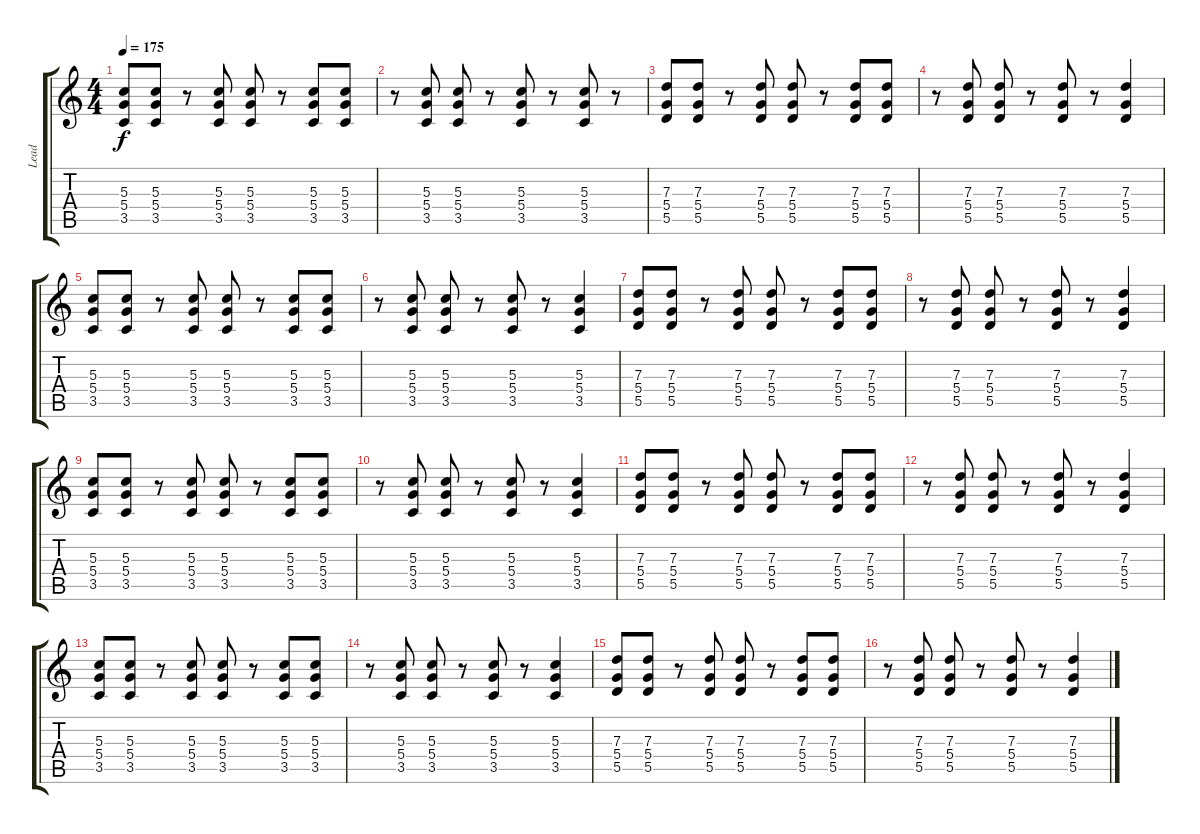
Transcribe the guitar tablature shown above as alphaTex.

\track ("Lead" "Lead") {instrument overdrivenguitar}
\staff {score tabs}
\tuning (E4 B3 G3 D3 A2 D2) {hide}
\ts (4 4)
\tempo 175
\clef g2
\ks c
(5.3 5.4 3.5).8{dy f volume 6} (5.3 5.4 3.5).8 r.8 (5.3 5.4 3.5).8 (5.3 5.4 3.5).8 r.8 (5.3 5.4 3.5).8 (5.3 5.4 3.5).8 |
r.8{volume 16} (5.3 5.4 3.5).8 (5.3 5.4 3.5).8 r.8 (5.3 5.4 3.5).8 r.8 (5.3 5.4 3.5).8 r.8 |
(7.3 5.4 5.5).8 (7.3 5.4 5.5).8 r.8 (7.3 5.4 5.5).8 (7.3 5.4 5.5).8 r.8 (7.3 5.4 5.5).8 (7.3 5.4 5.5).8 |
r.8 (7.3 5.4 5.5).8 (7.3 5.4 5.5).8 r.8 (7.3 5.4 5.5).8 r.8 (7.3 5.4 5.5).4 |
(5.3 5.4 3.5).8 (5.3 5.4 3.5).8 r.8 (5.3 5.4 3.5).8 (5.3 5.4 3.5).8 r.8 (5.3 5.4 3.5).8 (5.3 5.4 3.5).8 |
r.8 (5.3 5.4 3.5).8 (5.3 5.4 3.5).8 r.8 (5.3 5.4 3.5).8 r.8 (5.3 5.4 3.5).4 |
(7.3 5.4 5.5).8 (7.3 5.4 5.5).8 r.8 (7.3 5.4 5.5).8 (7.3 5.4 5.5).8 r.8 (7.3 5.4 5.5).8 (7.3 5.4 5.5).8 |
r.8 (7.3 5.4 5.5).8 (7.3 5.4 5.5).8 r.8 (7.3 5.4 5.5).8 r.8 (7.3 5.4 5.5).4 |
(5.3 5.4 3.5).8 (5.3 5.4 3.5).8 r.8 (5.3 5.4 3.5).8 (5.3 5.4 3.5).8 r.8 (5.3 5.4 3.5).8 (5.3 5.4 3.5).8 |
r.8 (5.3 5.4 3.5).8 (5.3 5.4 3.5).8 r.8 (5.3 5.4 3.5).8 r.8 (5.3 5.4 3.5).4 |
(7.3 5.4 5.5).8 (7.3 5.4 5.5).8 r.8 (7.3 5.4 5.5).8 (7.3 5.4 5.5).8 r.8 (7.3 5.4 5.5).8 (7.3 5.4 5.5).8 |
r.8 (7.3 5.4 5.5).8 (7.3 5.4 5.5).8 r.8 (7.3 5.4 5.5).8 r.8 (7.3 5.4 5.5).4 |
(5.3 5.4 3.5).8 (5.3 5.4 3.5).8 r.8 (5.3 5.4 3.5).8 (5.3 5.4 3.5).8 r.8 (5.3 5.4 3.5).8 (5.3 5.4 3.5).8 |
r.8 (5.3 5.4 3.5).8 (5.3 5.4 3.5).8 r.8 (5.3 5.4 3.5).8 r.8 (5.3 5.4 3.5).4 |
(7.3 5.4 5.5).8 (7.3 5.4 5.5).8 r.8 (7.3 5.4 5.5).8 (7.3 5.4 5.5).8 r.8 (7.3 5.4 5.5).8 (7.3 5.4 5.5).8 |
r.8 (7.3 5.4 5.5).8 (7.3 5.4 5.5).8 r.8 (7.3 5.4 5.5).8 r.8 (7.3 5.4 5.5).4
